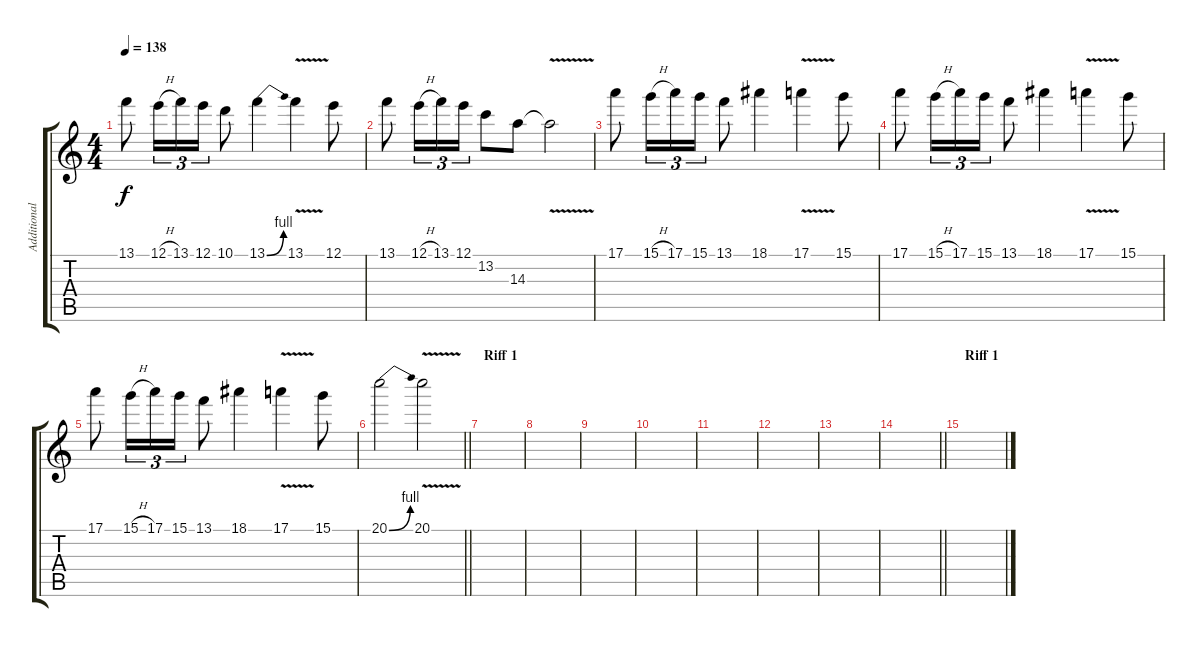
\track ("Additional Guitar" "Additional") {instrument distortionguitar}
\staff {score tabs}
\tuning (E4 B3 G3 D3 A2 E2) {hide}
\ts (4 4)
\tempo 138
\clef g2
\ks c
13.1.8{dy f} 12.1{h}.16{tu (3 2)} 13.1.16{tu (3 2)} 12.1.16{tu (3 2)} 10.1.8 13.1{be (bend 0 0 60 4)}.4 13.1{v}.4 12.1.8 |
13.1.8 12.1{h}.16{tu (3 2)} 13.1.16{tu (3 2)} 12.1.16{tu (3 2)} 13.2.8 14.3.8 14.3{v t}.2 |
17.1.8 15.1{h}.16{tu (3 2)} 17.1.16{tu (3 2)} 15.1.16{tu (3 2)} 13.1.8 18.1.4 17.1{v}.4 15.1.8 |
17.1.8 15.1{h}.16{tu (3 2)} 17.1.16{tu (3 2)} 15.1.16{tu (3 2)} 13.1.8 18.1.4 17.1{v}.4 15.1.8 |
17.1.8 15.1{h}.16{tu (3 2)} 17.1.16{tu (3 2)} 15.1.16{tu (3 2)} 13.1.8 18.1.4 17.1{v}.4 15.1.8 |
\barLineRight lightlight
20.1{be (bend 0 0 60 4)}.2 20.1{v}.2 |
\section ("" "Riff 1")
|
|
|
|
|
|
|
\barLineRight lightlight
|
\section ("" "Riff 1")
